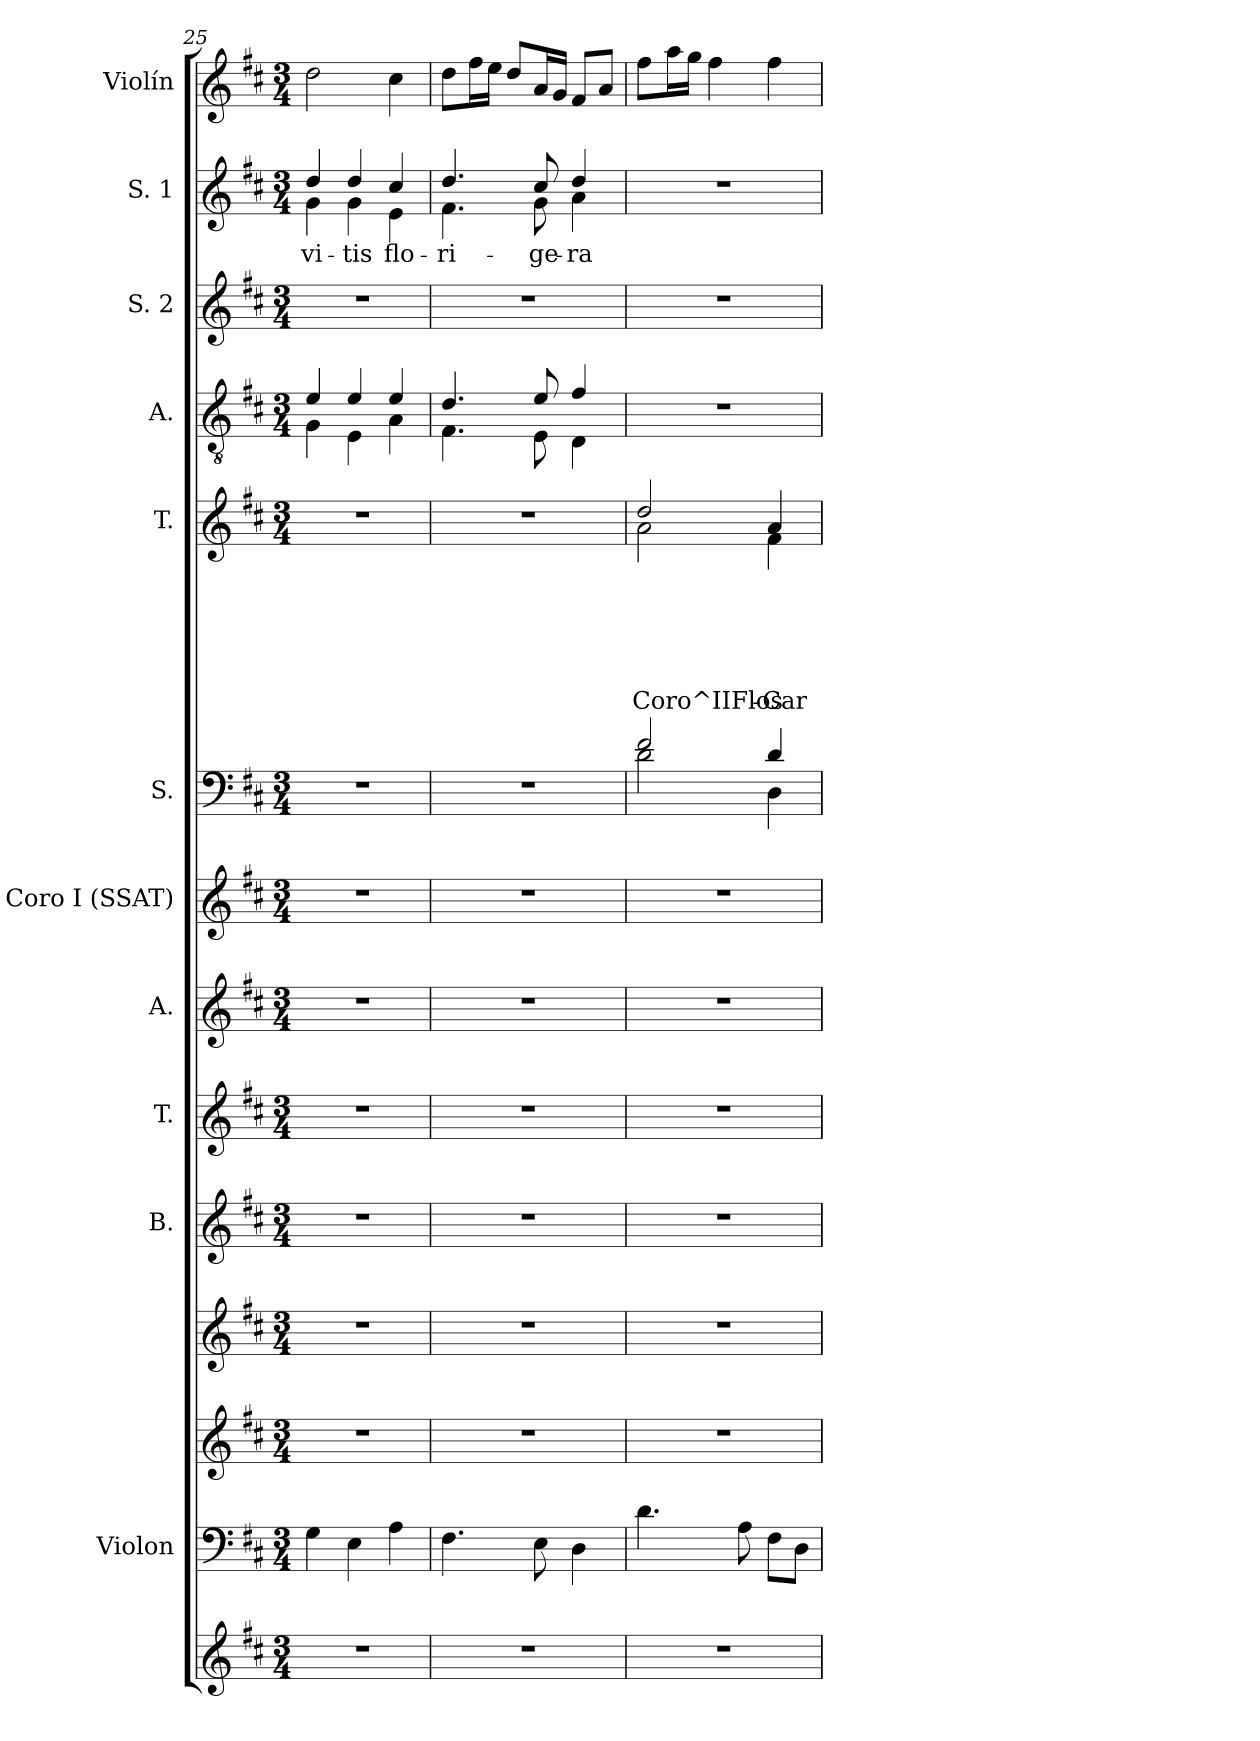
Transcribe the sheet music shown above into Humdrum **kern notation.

**kern	**kern	**kern	**kern	**kern	**kern	**kern	**kern	**kern	**kern	**text	**text	**text	**text	**text	**text	**kern	**kern	**kern	**text	**kern
*part14	*part13	*part12	*part11	*part10	*part9	*part8	*part7	*part6	*part5	*part5	*part5	*part5	*part5	*part5	*part5	*part4	*part3	*part2	*part2	*part1
*staff14	*staff13	*staff12	*staff11	*staff10	*staff9	*staff8	*staff7	*staff6	*staff5	*staff5	*staff5	*staff5	*staff5	*staff5	*staff5	*staff4	*staff3	*staff2	*staff2	*staff1
*	*I"Violon	*	*	*I"B.	*I"T.	*I"A.	*I"Coro I (SSAT)	*I"S.	*I"T.	*	*	*	*	*	*	*I"A.	*I"S. 2	*I"S. 1	*	*I"Violín
*	*I'Violon	*	*	*	*	*	*	*	*	*	*	*	*	*	*	*	*I'S. 2	*I'S. 1	*	*I'Violín
*clefG2	*clefF4	*clefG2	*clefG2	*clefG2	*clefG2	*clefG2	*clefG2	*clefF4	*clefG2	*	*	*	*	*	*	*clefGv2	*clefG2	*clefG2	*	*clefG2
*k[f#c#]	*k[f#c#]	*k[f#c#]	*k[f#c#]	*k[f#c#]	*k[f#c#]	*k[f#c#]	*k[f#c#]	*k[f#c#]	*k[f#c#]	*	*	*	*	*	*	*k[f#c#]	*k[f#c#]	*k[f#c#]	*	*k[f#c#]
*D:	*D:	*D:	*D:	*D:	*D:	*D:	*D:	*D:	*D:	*	*	*	*	*	*	*D:	*D:	*D:	*	*D:
*M3/4	*M3/4	*M3/4	*M3/4	*M3/4	*M3/4	*M3/4	*M3/4	*M3/4	*M3/4	*	*	*	*	*	*	*M3/4	*M3/4	*M3/4	*	*M3/4
=25	=25	=25	=25	=25	=25	=25	=25	=25	=25	=25	=25	=25	=25	=25	=25	=25	=25	=25	=25	=25
*	*	*	*	*	*	*	*	*	*	*	*	*	*	*	*	*^	*	*^	*	*
!	!	!	!	!	!	!	!	!	!	!	!	!	!	!	!	!	!	!	!	!	!LO:LY:b	!
2.r	4G\	2.r	2.r	2.r	2.r	2.r	2.r	2.r	2.r	.	.	.	.	.	.	4e/	4G\	2.r	4dd/	4g\	-vi-	2dd\
!	!	!	!	!	!	!	!	!	!	!	!	!	!	!	!	!	!	!	!	!	!LO:LY:b	!
.	4E\	.	.	.	.	.	.	.	.	.	.	.	.	.	.	4E\	4e/	.	4dd/	4g\	-tis	.
!	!	!	!	!	!	!	!	!	!	!	!	!	!	!	!	!	!	!	!	!	!LO:LY:b	!
.	4A\	.	.	.	.	.	.	.	.	.	.	.	.	.	.	4A\	4e/	.	4cc#/	4e\	flo-	4cc#\
=26	=26	=26	=26	=26	=26	=26	=26	=26	=26	=26	=26	=26	=26	=26	=26	=26	=26	=26	=26	=26	=26	=26
!	!	!	!	!	!	!	!	!	!	!	!	!	!	!	!	!	!	!	!	!	!LO:LY:b	!
2.r	4.F#\	2.r	2.r	2.r	2.r	2.r	2.r	2.r	2.r	.	.	.	.	.	.	4.d/	4.F#\	2.r	4.dd/	4.f#\	-ri-	8dd\L
.	.	.	.	.	.	.	.	.	.	.	.	.	.	.	.	.	.	.	.	.	.	16ff#\L
.	.	.	.	.	.	.	.	.	.	.	.	.	.	.	.	.	.	.	.	.	.	16ee\JJ
.	.	.	.	.	.	.	.	.	.	.	.	.	.	.	.	.	.	.	.	.	.	8dd/L
!	!	!	!	!	!	!	!	!	!	!	!	!	!	!	!	!	!	!	!	!	!LO:LY:b	!
.	8E\	.	.	.	.	.	.	.	.	.	.	.	.	.	.	8e/	8E\	.	8cc#/	8g\	-ge-	16a/L
.	.	.	.	.	.	.	.	.	.	.	.	.	.	.	.	.	.	.	.	.	.	16g/JJ
!	!	!	!	!	!	!	!	!	!	!	!	!	!	!	!	!	!	!	!	!	!LO:LY:b	!
.	4D\	.	.	.	.	.	.	.	.	.	.	.	.	.	.	4f#/	4D\	.	4dd/	4a\	-ra	8f#/L
.	.	.	.	.	.	.	.	.	.	.	.	.	.	.	.	.	.	.	.	.	.	8a/J
*	*	*	*	*	*	*	*	*	*	*	*	*	*	*	*	*v	*v	*	*v	*v	*	*
=27	=27	=27	=27	=27	=27	=27	=27	=27	=27	=27	=27	=27	=27	=27	=27	=27	=27	=27	=27	=27
*	*	*	*	*	*	*	*	*^	*^	*	*	*	*	*	*	*	*	*	*	*
!	!	!	!	!	!	!	!	!	!	!	!	!	!	!	!	!	!LO:LY:b:rj	!	!	!	!	!
2.r	4.d\	2.r	2.r	2.r	2.r	2.r	2.r	2f#/	2d\	2dd/	2a\	.	.	.	.	.	Coro^IIFlos-	2.r	2.r	2.r	.	8ff#\L
.	.	.	.	.	.	.	.	.	.	.	.	.	.	.	.	.	.	.	.	.	.	16aa\L
.	.	.	.	.	.	.	.	.	.	.	.	.	.	.	.	.	.	.	.	.	.	16gg\JJ
.	.	.	.	.	.	.	.	.	.	.	.	.	.	.	.	.	.	.	.	.	.	4ff#\
.	8A\	.	.	.	.	.	.	.	.	.	.	.	.	.	.	.	.	.	.	.	.	.
!	!	!	!	!	!	!	!	!	!	!	!	!	!	!	!	!	!LO:LY:b:rj	!	!	!	!	!
.	8F#\L	.	.	.	.	.	.	4d/	4D\	4a/	4f#\	.	.	.	.	.	-Car-	.	.	.	.	4ff#\
.	8D\J	.	.	.	.	.	.	.	.	.	.	.	.	.	.	.	.	.	.	.	.	.
*	*	*	*	*	*	*	*	*v	*v	*	*	*	*	*	*	*	*	*	*	*	*	*
*	*	*	*	*	*	*	*	*	*v	*v	*	*	*	*	*	*	*	*	*	*	*
=	=	=	=	=	=	=	=	=	=	=	=	=	=	=	=	=	=	=	=	=
*-	*-	*-	*-	*-	*-	*-	*-	*-	*-	*-	*-	*-	*-	*-	*-	*-	*-	*-	*-	*-
